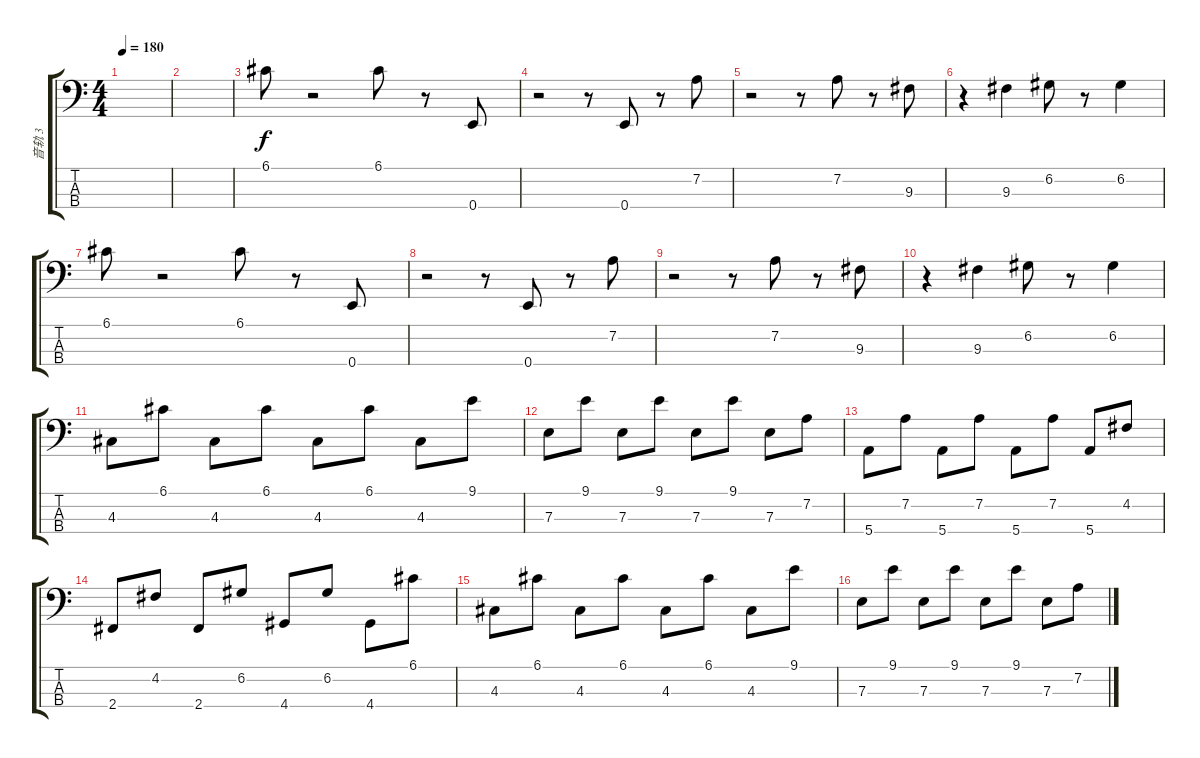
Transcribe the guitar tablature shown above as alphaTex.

\track ("音轨 3" "音轨 3") {instrument electricbassfinger}
\staff {score tabs}
\tuning (G2 D2 A1 E1) {hide}
\ts (4 4)
\tempo 180
\clef f4
\ks c
|
|
6.1.8 r.2 6.1.8 r.8 0.4.8 |
r.2 r.8 0.4.8 r.8 7.2.8 |
r.2 r.8 7.2.8 r.8 9.3.8 |
r.4 9.3.4 6.2.8 r.8 6.2.4 |
6.1.8 r.2 6.1.8 r.8 0.4.8 |
r.2 r.8 0.4.8 r.8 7.2.8 |
r.2 r.8 7.2.8 r.8 9.3.8 |
r.4 9.3.4 6.2.8 r.8 6.2.4 |
4.3.8 6.1.8 4.3.8 6.1.8 4.3.8 6.1.8 4.3.8 9.1.8 |
7.3.8 9.1.8 7.3.8 9.1.8 7.3.8 9.1.8 7.3.8 7.2.8 |
5.4.8 7.2.8 5.4.8 7.2.8 5.4.8 7.2.8 5.4.8 4.2.8 |
2.4.8 4.2.8 2.4.8 6.2.8 4.4.8 6.2.8 4.4.8 6.1.8 |
4.3.8 6.1.8 4.3.8 6.1.8 4.3.8 6.1.8 4.3.8 9.1.8 |
7.3.8 9.1.8 7.3.8 9.1.8 7.3.8 9.1.8 7.3.8 7.2.8
